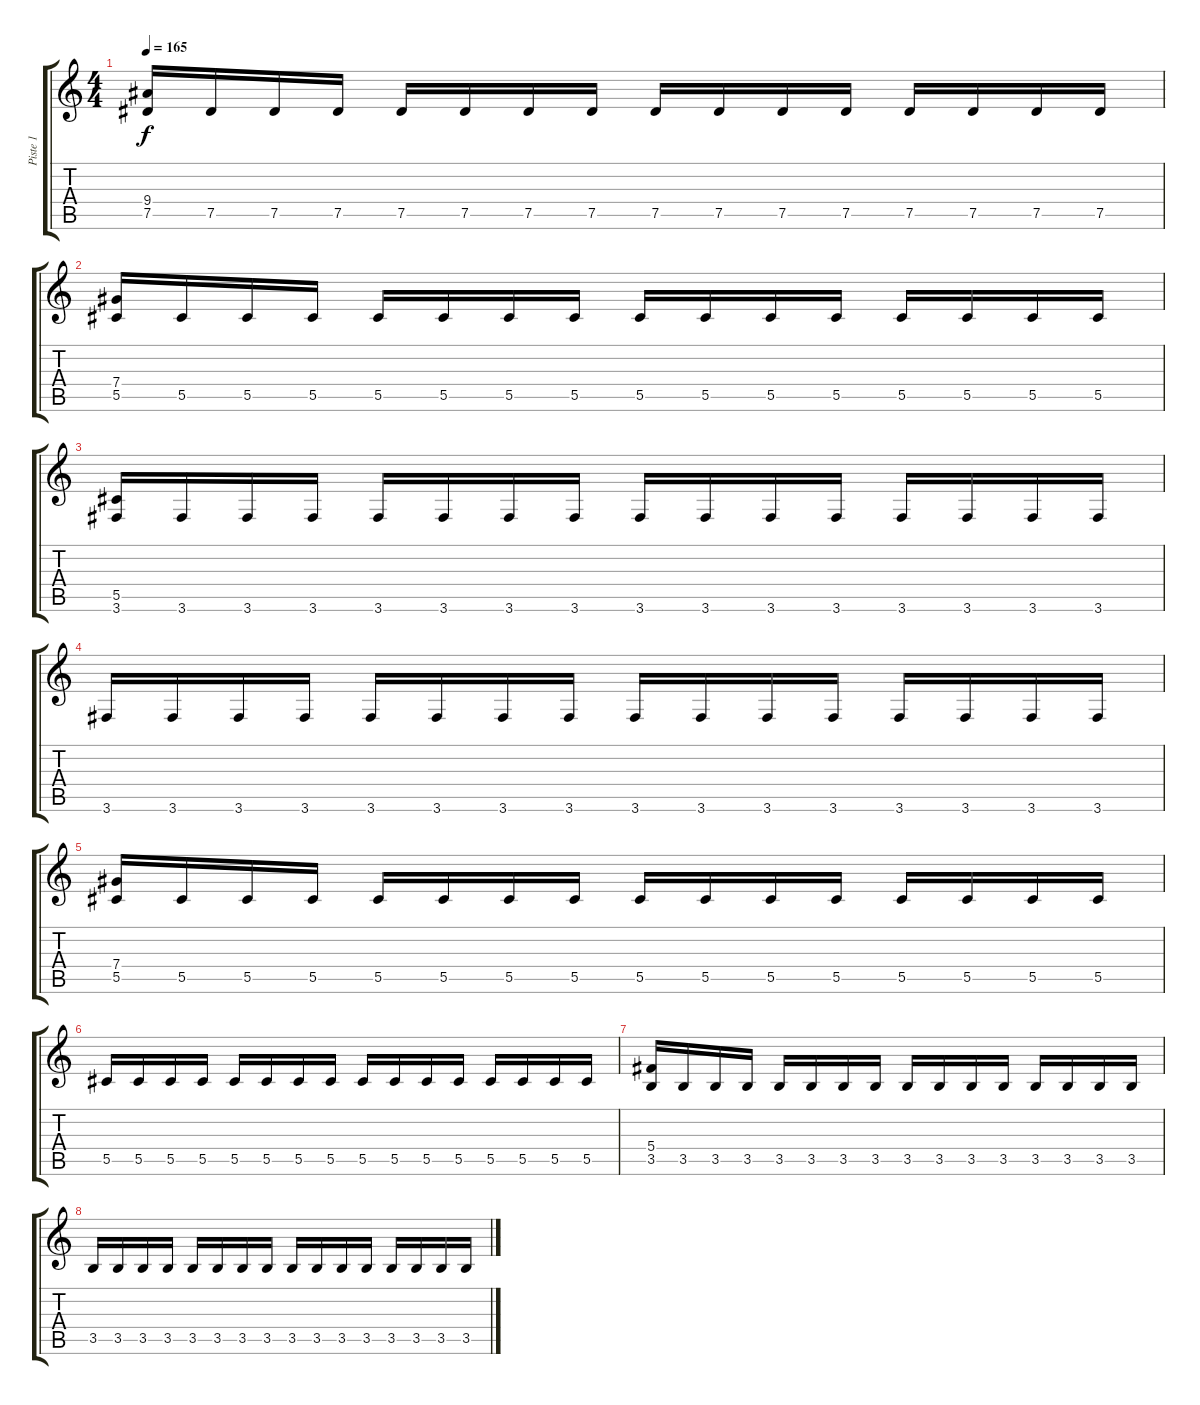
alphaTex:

\track ("Piste 1" "Piste 1") {instrument distortionguitar}
\staff {score tabs}
\tuning (Eb4 Bb3 Gb3 Db3 Ab2 Eb2) {hide}
\ts (4 4)
\tempo 165
\clef g2
\ks c
(9.4 7.5).16{dy f} 7.5.16 7.5.16 7.5.16 7.5.16 7.5.16 7.5.16 7.5.16 7.5.16 7.5.16 7.5.16 7.5.16 7.5.16 7.5.16 7.5.16 7.5.16 |
(7.4 5.5).16 5.5.16 5.5.16 5.5.16 5.5.16 5.5.16 5.5.16 5.5.16 5.5.16 5.5.16 5.5.16 5.5.16 5.5.16 5.5.16 5.5.16 5.5.16 |
(5.5 3.6).16 3.6.16 3.6.16 3.6.16 3.6.16 3.6.16 3.6.16 3.6.16 3.6.16 3.6.16 3.6.16 3.6.16 3.6.16 3.6.16 3.6.16 3.6.16 |
3.6.16 3.6.16 3.6.16 3.6.16 3.6.16 3.6.16 3.6.16 3.6.16 3.6.16 3.6.16 3.6.16 3.6.16 3.6.16 3.6.16 3.6.16 3.6.16 |
(7.4 5.5).16 5.5.16 5.5.16 5.5.16 5.5.16 5.5.16 5.5.16 5.5.16 5.5.16 5.5.16 5.5.16 5.5.16 5.5.16 5.5.16 5.5.16 5.5.16 |
5.5.16 5.5.16 5.5.16 5.5.16 5.5.16 5.5.16 5.5.16 5.5.16 5.5.16 5.5.16 5.5.16 5.5.16 5.5.16 5.5.16 5.5.16 5.5.16 |
(5.4 3.5).16 3.5.16 3.5.16 3.5.16 3.5.16 3.5.16 3.5.16 3.5.16 3.5.16 3.5.16 3.5.16 3.5.16 3.5.16 3.5.16 3.5.16 3.5.16 |
3.5.16 3.5.16 3.5.16 3.5.16 3.5.16 3.5.16 3.5.16 3.5.16 3.5.16 3.5.16 3.5.16 3.5.16 3.5.16 3.5.16 3.5.16 3.5.16
